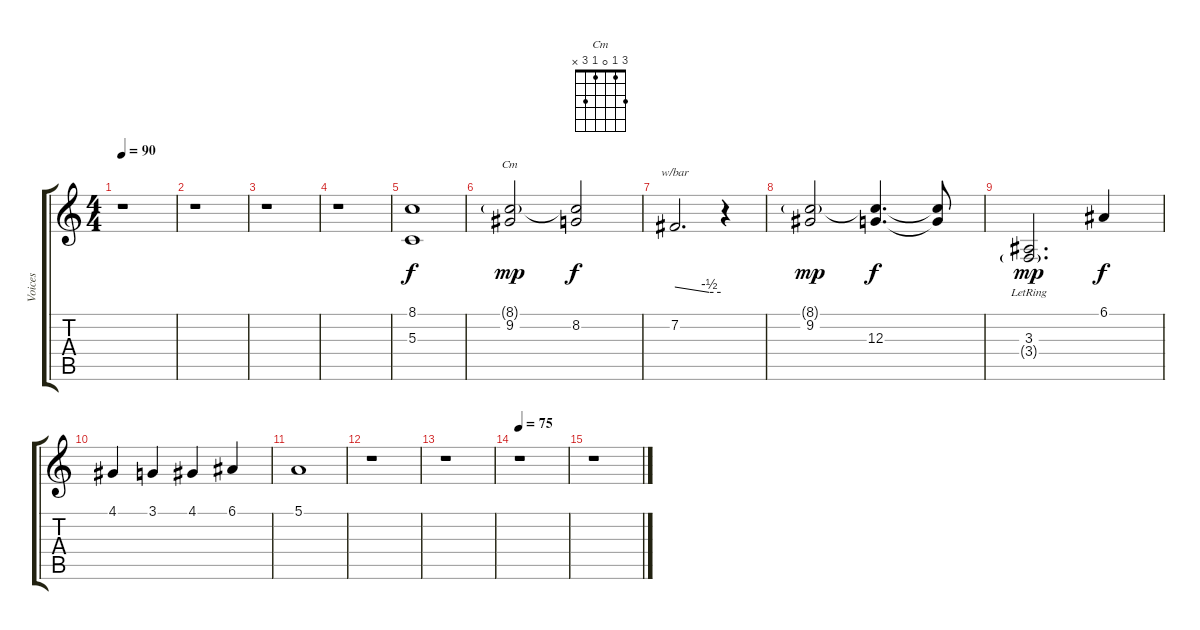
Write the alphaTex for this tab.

\track ("Voices" "Voices") {instrument voiceoohs}
\staff {score tabs}
\tuning (E4 B3 G3 D3 A2 E2) {hide}
\chord ("Cm" 3 1 0 1 3 x)
\ts (4 4)
\tempo 90
\clef g2
\ks c
r.1{dy f} |
r.1 |
r.1 |
r.1 |
(8.1 5.3).1{volume 12 instrument choiraahs} |
(8.1{g} 9.2).2{ch "Cm" dy mp} (8.1{t} 8.2).2{dy f} |
7.2.2{d tbe (custom default 0 0 45 -2 60 -2) volume 0} r.4 |
(8.1{g} 9.2).2{dy mp volume 13} (8.1{t} 12.3).4{d dy f} (8.1{t} 12.3{t}).8 |
(3.3{lr} 3.4{g lr}).2{d dy mp} 6.1.4{dy f} |
4.1.4 3.1.4 4.1.4 6.1.4 |
5.1.1{volume 3} |
r.1 |
r.1 |
\tempo 75
r.1 |
r.1
